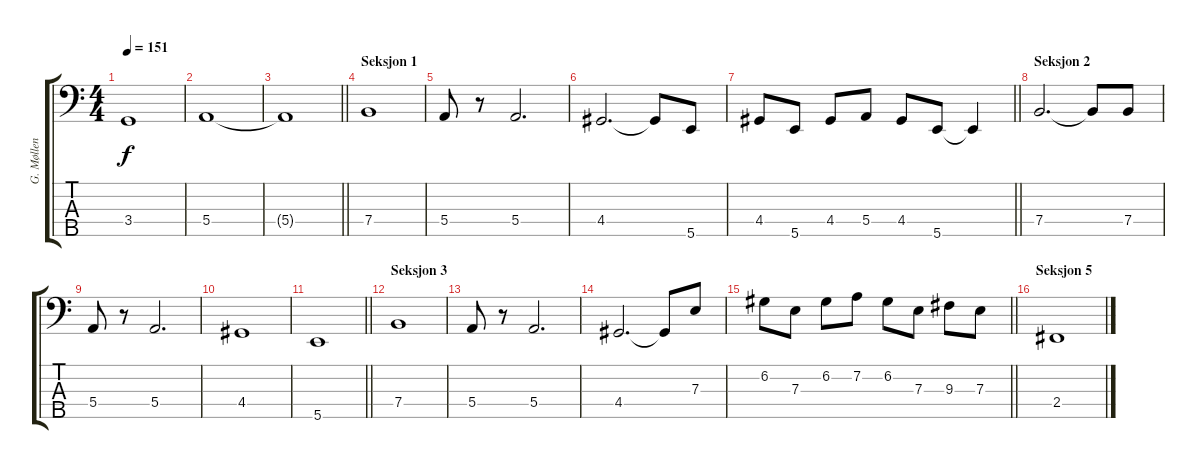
\track ("G. Møllen" "G. Møllen") {instrument electricbassfinger}
\staff {score tabs}
\tuning (G2 D2 A1 E1 B0) {hide}
\ts (4 4)
\tempo 151
\clef f4
\ks c
3.4{t}.1{dy f} |
5.4.1 |
\barLineRight lightlight
5.4{t}.1 |
\section ("" "Seksjon 1")
7.4.1 |
5.4.8 r.8 5.4.2{d} |
4.4.2{d} 4.4{t}.8 5.5.8 |
\barLineRight lightlight
4.4.8 5.5.8 4.4.8 5.4.8 4.4.8 5.5.8 5.5{t}.4 |
\section ("" "Seksjon 2")
7.4.2{d} 7.4{t}.8 7.4.8 |
5.4.8 r.8 5.4.2{d} |
4.4.1 |
\barLineRight lightlight
5.5.1 |
\section ("" "Seksjon 3")
7.4.1 |
5.4.8 r.8 5.4.2{d} |
4.4.2{d} 4.4{t}.8 7.3.8 |
\barLineRight lightlight
6.2.8 7.3.8 6.2.8 7.2.8 6.2.8 7.3.8 9.3.8 7.3.8 |
\section ("" "Seksjon 5")
2.4.1
